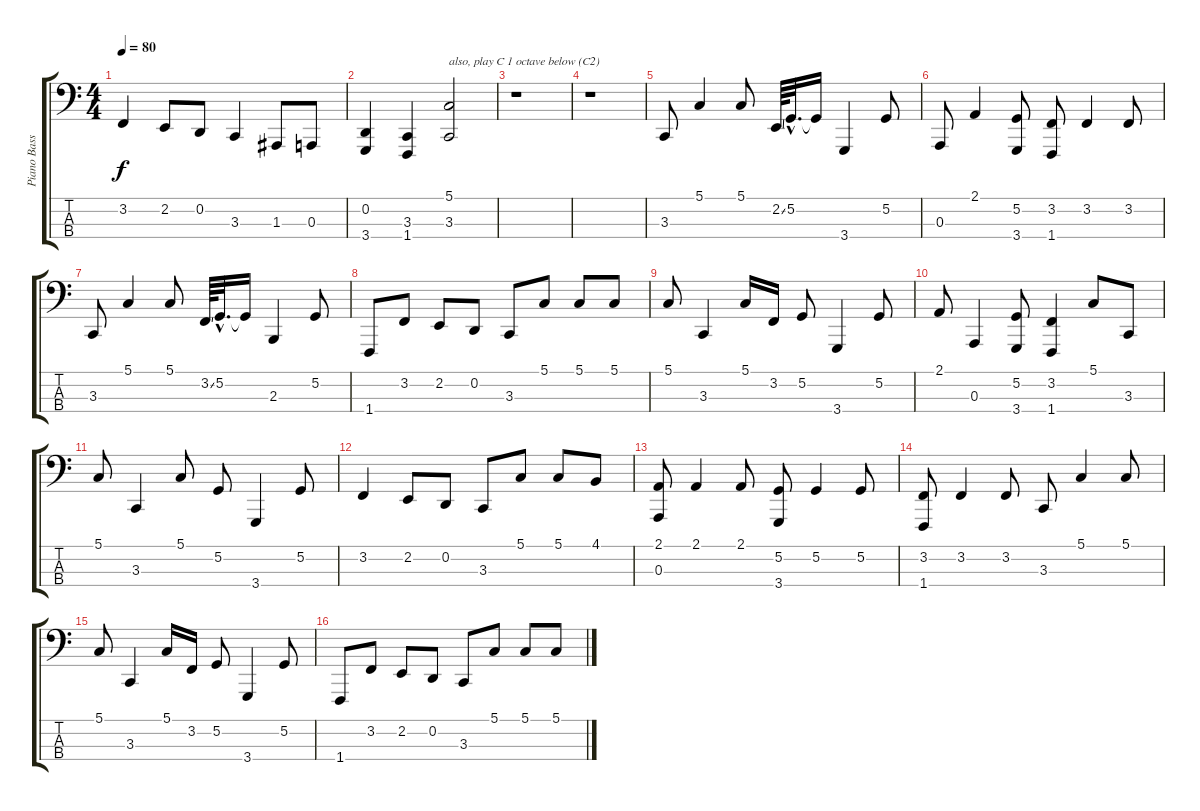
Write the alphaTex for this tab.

\track ("Piano Bass" "Piano Bass") {instrument acousticgrandpiano}
\staff {score tabs}
\tuning (G2 D2 A1 E1) {hide}
\ts (4 4)
\tempo 80
\clef f4
\ks c
3.2.4{dy f} 2.2.8 0.2.8 3.3.4 1.3.8 0.3.8 |
(0.2 3.4).4 (3.3 1.4).4 (5.1 3.3).2{txt "also, play C 1 octave below (C2)"} |
r.1 |
r.1 |
3.3.8 5.1.4 5.1.8 2.2{ss}.64 5.2{hac}.32{d} 5.2{t}.16 3.4.4 5.2.8 |
0.3.8 2.1.4 (5.2 3.4).8 (3.2 1.4).8 3.2.4 3.2.8 |
3.3.8 5.1.4 5.1.8 3.2{ss}.64 5.2{hac}.32{d} 5.2{t}.16 2.3.4 5.2.8 |
1.4.8 3.2.8 2.2.8 0.2.8 3.3.8 5.1.8 5.1.8 5.1.8 |
5.1.8 3.3.4 5.1.16 3.2.16 5.2.8 3.4.4 5.2.8 |
2.1.8 0.3.4 (5.2 3.4).8 (3.2 1.4).4 5.1.8 3.3.8 |
5.1.8 3.3.4 5.1.8 5.2.8 3.4.4 5.2.8 |
3.2.4 2.2.8 0.2.8 3.3.8 5.1.8 5.1.8 4.1.8 |
(2.1 0.3).8 2.1.4 2.1.8 (5.2 3.4).8 5.2.4 5.2.8 |
(3.2 1.4).8 3.2.4 3.2.8 3.3.8 5.1.4 5.1.8 |
5.1.8 3.3.4 5.1.16 3.2.16 5.2.8 3.4.4 5.2.8 |
1.4.8 3.2.8 2.2.8 0.2.8 3.3.8 5.1.8 5.1.8 5.1.8
